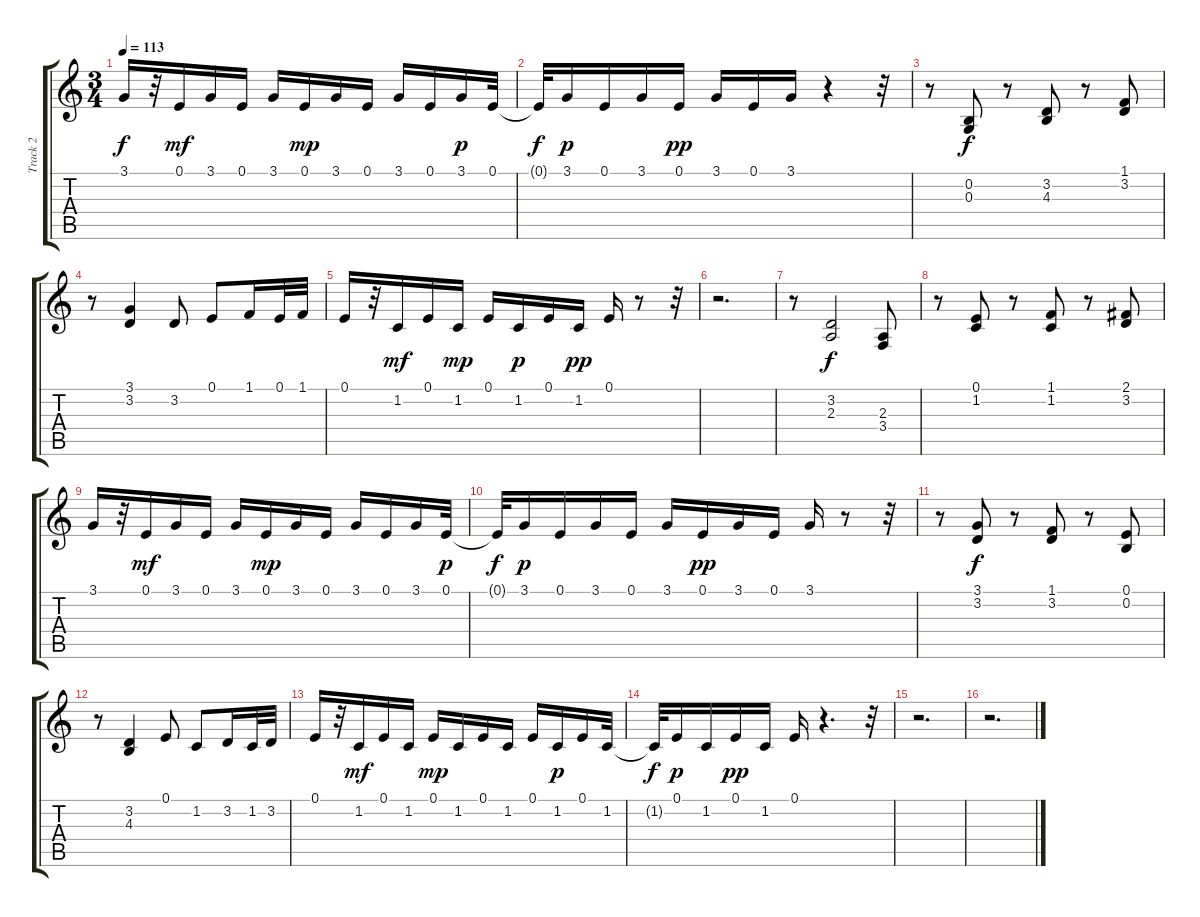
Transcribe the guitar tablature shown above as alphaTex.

\track ("Track 2" "Track 2") {instrument vibraphone}
\staff {score tabs}
\tuning (E4 B3 G3 D3 A2 E2) {hide}
\ts (3 4)
\tempo 113
\clef g2
\ks c
3.1.16{dy f} r.32 0.1.16{dy mf} 3.1.16 0.1.16 3.1.16 0.1.16{dy mp} 3.1.16 0.1.16 3.1.16 0.1.16 3.1.16{dy p} 0.1.32 |
0.1{t}.32{dy f} 3.1.16{dy p} 0.1.16 3.1.16 0.1.16{dy pp} 3.1.16 0.1.16 3.1.16 r.4 r.32 |
r.8 (0.2 0.3).8{dy f} r.8 (3.2 4.3).8 r.8 (1.1 3.2).8 |
r.8 (3.1 3.2).4 3.2.8 0.1.8 1.1.16 0.1.32 1.1.32 |
0.1.16 r.32 1.2.16{dy mf} 0.1.16 1.2.16{dy mp} 0.1.16 1.2.16{dy p} 0.1.16 1.2.16{dy pp} 0.1.16 r.8 r.32 |
r.2{d} |
r.8 (3.2 2.3).2{dy f} (2.3 3.4).8 |
r.8 (0.1 1.2).8 r.8 (1.1 1.2).8 r.8 (2.1 3.2).8 |
3.1.16 r.32 0.1.16{dy mf} 3.1.16 0.1.16 3.1.16 0.1.16{dy mp} 3.1.16 0.1.16 3.1.16 0.1.16 3.1.16 0.1.32{dy p} |
0.1{t}.32{dy f} 3.1.16{dy p} 0.1.16 3.1.16 0.1.16 3.1.16 0.1.16{dy pp} 3.1.16 0.1.16 3.1.16 r.8 r.32 |
r.8 (3.1 3.2).8{dy f} r.8 (1.1 3.2).8 r.8 (0.1 0.2).8 |
r.8 (3.2 4.3).4 0.1.8 1.2.8 3.2.16 1.2.32 3.2.32 |
0.1.16 r.32 1.2.16{dy mf} 0.1.16 1.2.16 0.1.16{dy mp} 1.2.16 0.1.16 1.2.16 0.1.16 1.2.16{dy p} 0.1.16 1.2.32 |
1.2{t}.32{dy f} 0.1.16{dy p} 1.2.16 0.1.16{dy pp} 1.2.16 0.1.16 r.4{d} r.32 |
r.2{d} |
r.2{d}
